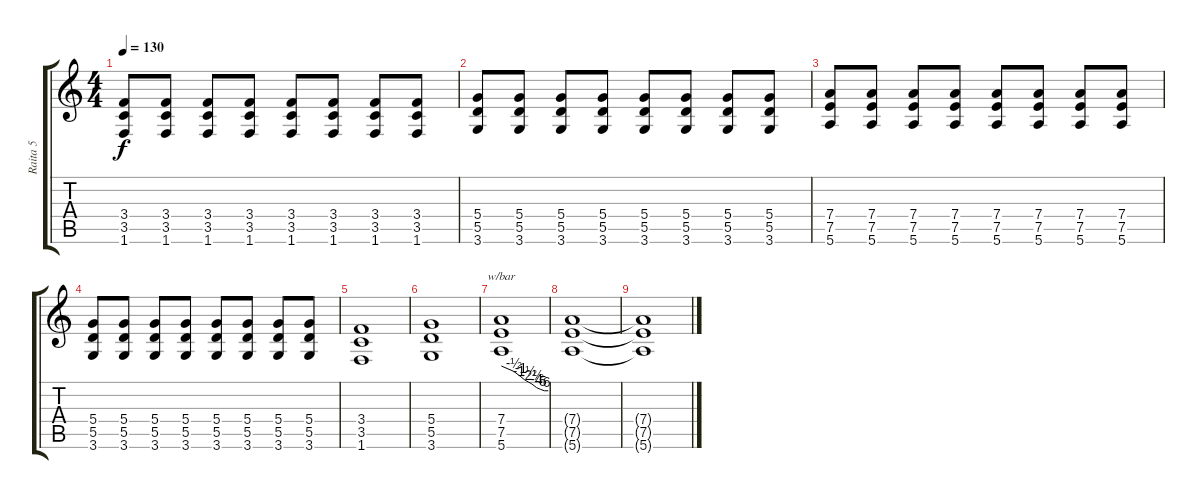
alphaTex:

\track ("Raita 5" "Raita 5") {instrument distortionguitar}
\staff {score tabs}
\tuning (E4 B3 G3 D3 A2 E2) {hide}
\ts (4 4)
\tempo 130
\clef g2
\ks c
(3.4 3.5 1.6).8{dy f} (3.4 3.5 1.6).8 (3.4 3.5 1.6).8 (3.4 3.5 1.6).8 (3.4 3.5 1.6).8 (3.4 3.5 1.6).8 (3.4 3.5 1.6).8 (3.4 3.5 1.6).8 |
(5.4 5.5 3.6).8 (5.4 5.5 3.6).8 (5.4 5.5 3.6).8 (5.4 5.5 3.6).8 (5.4 5.5 3.6).8 (5.4 5.5 3.6).8 (5.4 5.5 3.6).8 (5.4 5.5 3.6).8 |
(7.4 7.5 5.6).8 (7.4 7.5 5.6).8 (7.4 7.5 5.6).8 (7.4 7.5 5.6).8 (7.4 7.5 5.6).8 (7.4 7.5 5.6).8 (7.4 7.5 5.6).8 (7.4 7.5 5.6).8 |
(5.4 5.5 3.6).8 (5.4 5.5 3.6).8 (5.4 5.5 3.6).8 (5.4 5.5 3.6).8 (5.4 5.5 3.6).8 (5.4 5.5 3.6).8 (5.4 5.5 3.6).8 (5.4 5.5 3.6).8 |
(3.4 3.5 1.6).1 |
(5.4 5.5 3.6).1 |
(7.4 7.5 5.6).1{tbe (custom default 0 0 16 -2 25 -4 30 -6 39 -10 45 -16 50 -20 55 -24 60 -24)} |
(7.4{t} 7.5{t} 5.6{t}).1 |
(7.4{t} 7.5{t} 5.6{t}).1
